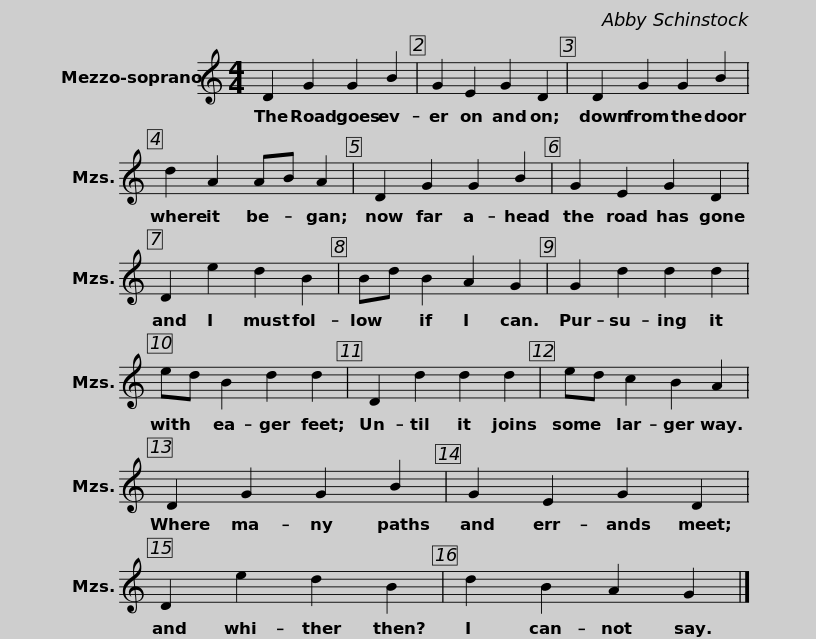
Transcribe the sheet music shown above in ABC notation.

X:1
L:1/8
M:4/4
I:linebreak $
K:C
V:1 treble
V:1
 D2 G2 G2 B2 | G2 E2 G2 D2 | D2 G2 G2 B2 | d2 A2 AB A2 | D2 G2 G2 B2 |$ %5
 G2 E2 G2 D2 | D2 e2 d2 B2 | Bd B2 A2 G2 | G2 d2 d2 d2 | ed B2 d2 d2 | %10
 D2 d2 d2 d2 |$ ed c2 B2 A2 | D2 G2 G2 B2 | G2 E2 G2 D2 | D2 e2 d2 B2 | %15
 d2 B2 A2 G2 |] %16
